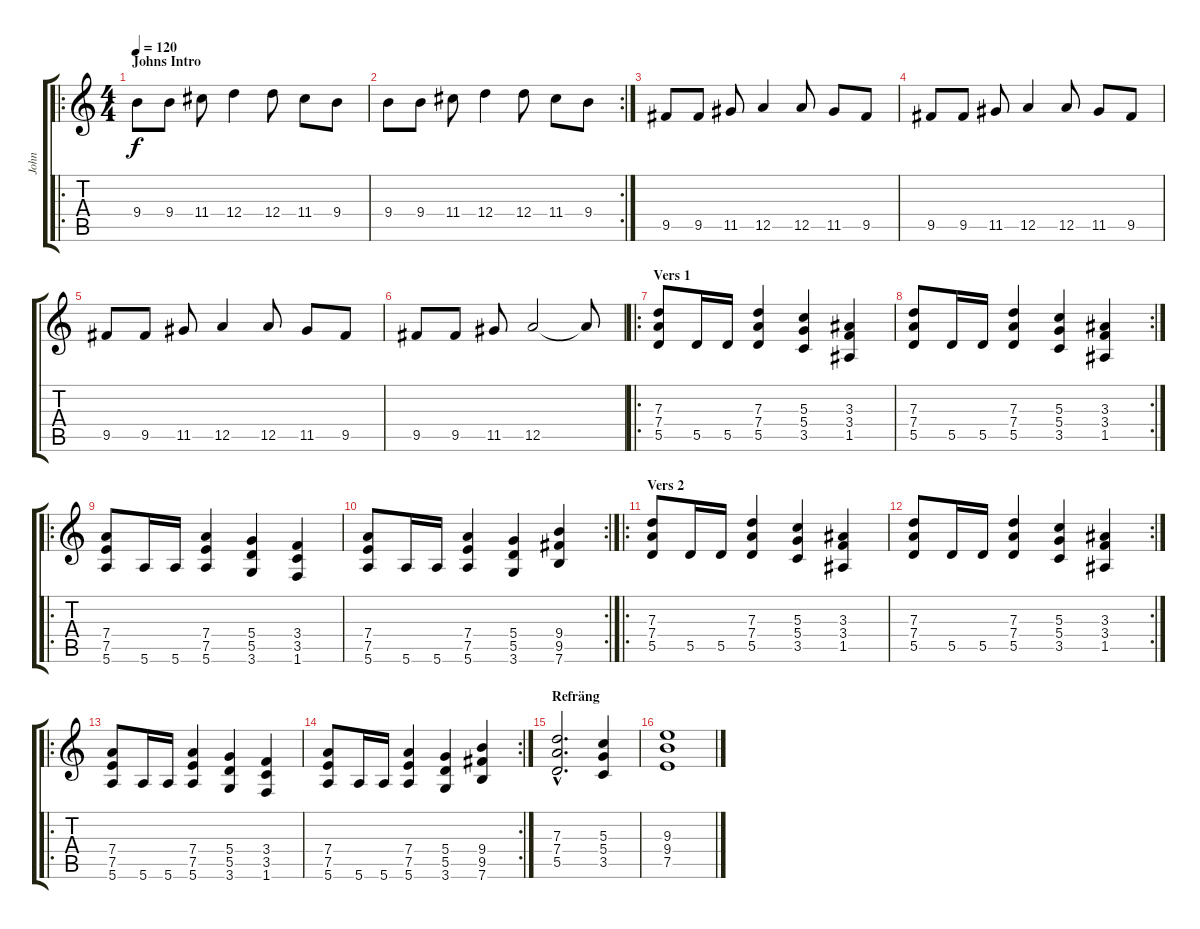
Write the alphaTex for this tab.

\track ("John" "John") {instrument distortionguitar}
\staff {score tabs}
\tuning (E4 B3 G3 D3 A2 E2) {hide}
\ro
\ts (4 4)
\section ("" "Johns Intro")
\tempo 120
\clef g2
\ks c
9.4.8{dy f instrument distortionguitar} 9.4.8 11.4.8 12.4.4 12.4.8 11.4.8 9.4.8 |
\rc 2
9.4.8 9.4.8 11.4.8 12.4.4 12.4.8 11.4.8 9.4.8 |
9.5.8 9.5.8 11.5.8 12.5.4 12.5.8 11.5.8 9.5.8 |
9.5.8 9.5.8 11.5.8 12.5.4 12.5.8 11.5.8 9.5.8 |
9.5.8 9.5.8 11.5.8 12.5.4 12.5.8 11.5.8 9.5.8 |
9.5.8 9.5.8 11.5.8 12.5.2 12.5{t}.8 |
\ro
\section ("" "Vers 1")
(7.3 7.4 5.5).8 5.5.16 5.5.16 (7.3 7.4 5.5).4 (5.3 5.4 3.5).4 (3.3 3.4 1.5).4 |
\rc 2
(7.3 7.4 5.5).8 5.5.16 5.5.16 (7.3 7.4 5.5).4 (5.3 5.4 3.5).4 (3.3 3.4 1.5).4 |
\ro
(7.4 7.5 5.6).8 5.6.16 5.6.16 (7.4 7.5 5.6).4 (5.4 5.5 3.6).4 (3.4 3.5 1.6).4 |
\rc 2
(7.4 7.5 5.6).8 5.6.16 5.6.16 (7.4 7.5 5.6).4 (5.4 5.5 3.6).4 (9.4 9.5 7.6).4 |
\ro
\section ("" "Vers 2")
(7.3 7.4 5.5).8 5.5.16 5.5.16 (7.3 7.4 5.5).4 (5.3 5.4 3.5).4 (3.3 3.4 1.5).4 |
\rc 2
(7.3 7.4 5.5).8 5.5.16 5.5.16 (7.3 7.4 5.5).4 (5.3 5.4 3.5).4 (3.3 3.4 1.5).4 |
\ro
(7.4 7.5 5.6).8 5.6.16 5.6.16 (7.4 7.5 5.6).4 (5.4 5.5 3.6).4 (3.4 3.5 1.6).4 |
\rc 2
(7.4 7.5 5.6).8 5.6.16 5.6.16 (7.4 7.5 5.6).4 (5.4 5.5 3.6).4 (9.4 9.5 7.6).4 |
\section ("" "Refräng")
(7.3{hac} 7.4{hac} 5.5{hac}).2{d} (5.3 5.4 3.5).4 |
(9.3 9.4 7.5).1
